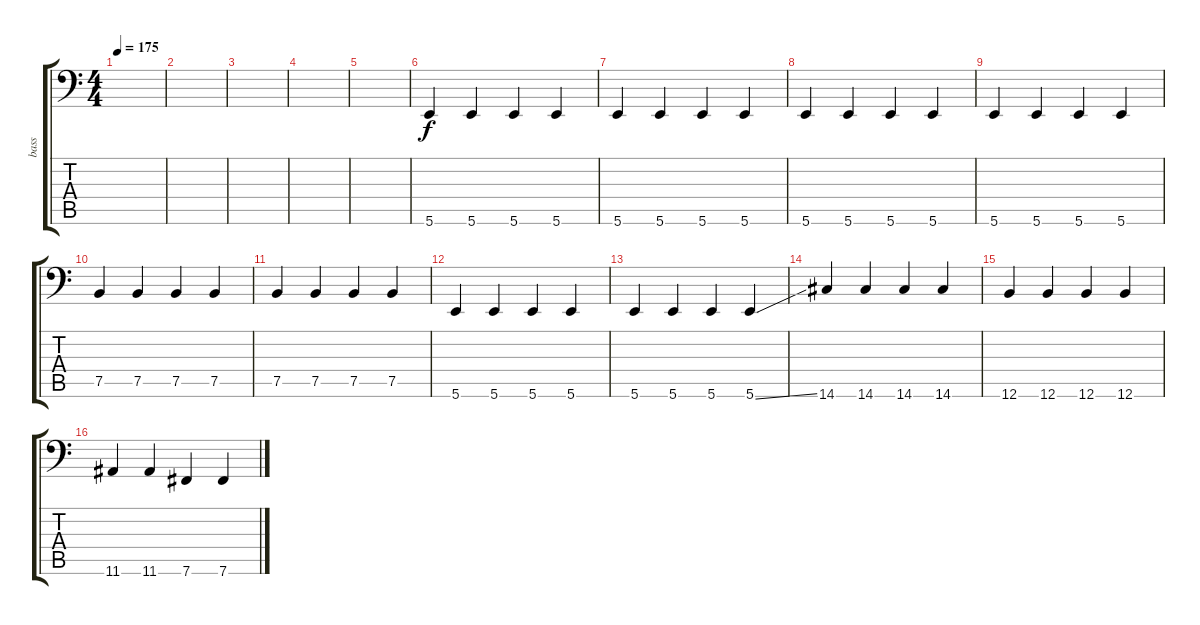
\track ("bass" "bass") {instrument electricbassfinger}
\staff {score tabs}
\tuning (C3 G2 D2 A1 E1 B0) {hide}
\ts (4 4)
\tempo 175
\clef f4
\ks c
|
|
|
|
|
5.6.4 5.6.4 5.6.4 5.6.4 |
5.6.4 5.6.4 5.6.4 5.6.4 |
5.6.4 5.6.4 5.6.4 5.6.4 |
5.6.4 5.6.4 5.6.4 5.6.4 |
7.5.4 7.5.4 7.5.4 7.5.4 |
7.5.4 7.5.4 7.5.4 7.5.4 |
5.6.4 5.6.4 5.6.4 5.6.4 |
5.6.4 5.6.4 5.6.4 5.6{ss}.4 |
14.6.4 14.6.4 14.6.4 14.6.4 |
12.6.4 12.6.4 12.6.4 12.6.4 |
11.6.4 11.6.4 7.6.4 7.6.4
